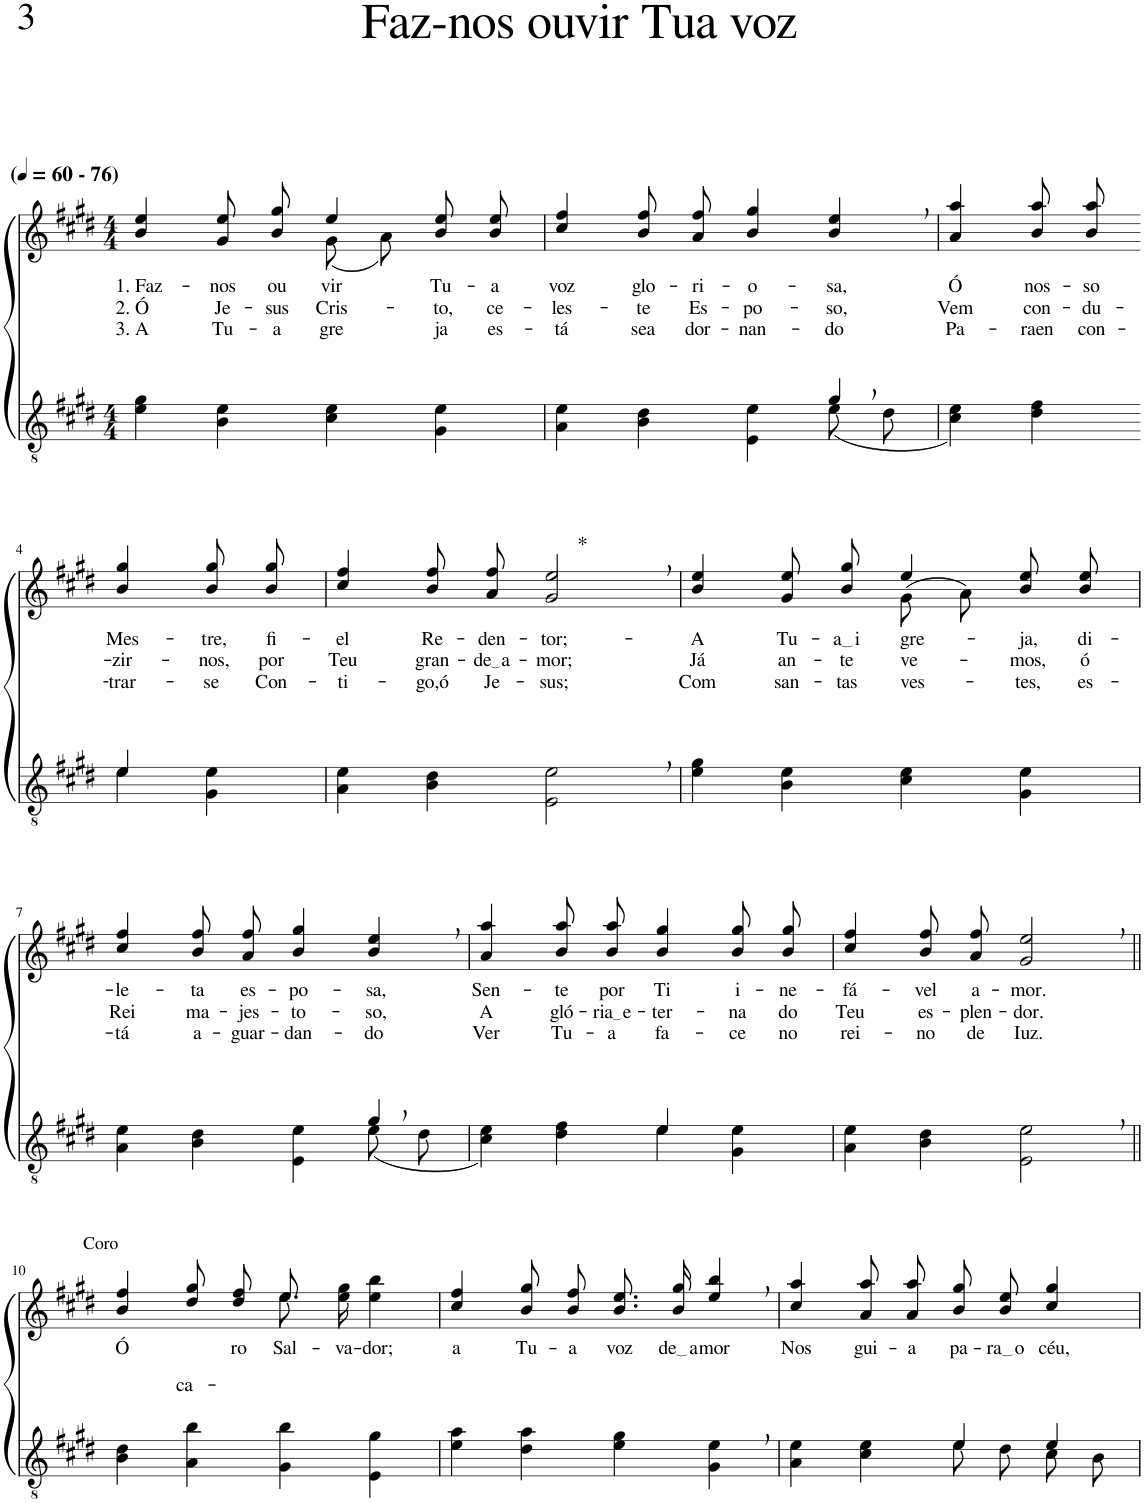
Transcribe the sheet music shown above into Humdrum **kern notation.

**kern	**kern	**text	**text	**text	**harte
*part2	*part1	*part1	*part1	*part1	*part1
*staff2	*staff1	*staff1	*staff1	*staff1	*
*I"Parte III e IV	*I"Parte I e II	*	*	*	*
*clefGv2	*clefG2	*	*	*	*
*Trd5c9	*Trd5c9	*	*	*	*
*k[f#c#g#d#]	*k[f#c#g#d#]	*	*	*	*
*M4/4	*M4/4	*	*	*	*
*MM60	*MM60	*	*	*	*
=1	=1	=1	=1	=1	=1
!	!LO:TX:a:B:t=(	!	!	!	!
!	!LO:TX:a:B:t=- 76)	!	!	!	!
!	!	!LO:LY:b	!LO:LY:b	!LO:LY:b	!
*	*^	*	*	*	*
4e\ 4g#\	4b/ 4ee/	2ryy	1. Faz-	2. Ó	3. A	.
!	!	!	!LO:LY:b	!LO:LY:b	!LO:LY:b	!
4B\ 4e\	8g#\ 8ee\L	.	-nos	Je-	Tu-	.
!	!	!	!LO:LY:b	!LO:LY:b	!LO:LY:b	!
.	8b\ 8gg#\J	.	ou	-sus	-a	.
!	!	!	!LO:LY:b	!LO:LY:b	!LO:LY:b	!
4c#\ 4e\	4ee/	(8g#\L	vir	Cris-	gre	.
.	.	8a\J)	.	.	.	.
!	!	!	!LO:LY:b	!LO:LY:b	!LO:LY:b	!
4G#\ 4e\	8b\ 8ee\L	4ryy	Tu-	-to,	-ja	.
!	!	!	!LO:LY:b	!LO:LY:b	!LO:LY:b	!
.	8b\ 8ee\J	.	-a	ce-	es-	.
*	*v	*v	*	*	*	*
=2	=2	=2	=2	=2	=2
*^	*	*	*	*	*
!	!	!	!LO:LY:b	!LO:LY:b	!LO:LY:b	!
2.ryy	4A\ 4e\	4cc#/ 4ff#/	voz	-les-	-tá	.
!	!	!	!LO:LY:b	!LO:LY:b	!LO:LY:b	!
.	4B\ 4d#\	8b\ 8ff#\L	glo-	-te	sea	.
!	!	!	!LO:LY:b	!LO:LY:b	!LO:LY:b	!
.	.	8a\ 8ff#\J	-ri-	Es-	dor-	.
!	!	!	!LO:LY:b	!LO:LY:b	!LO:LY:b	!
.	4E\ 4e\	4b/ 4gg#/	-o-	-po-	-nan-	.
!	!	!	!LO:LY:b	!LO:LY:b	!LO:LY:b	!
4g#,/	(8e\L	4b/, 4ee/,	-sa,	-so,	-do	.
.	8d#\J	.	.	.	.	.
=3	=3	=3	=3	=3	=3	=3
!	!	!	!LO:LY:b	!LO:LY:b	!LO:LY:b	!
*v	*v	*	*	*	*	*
4c#\ 4e\)	4a/ 4aa/	Ó	Vem	Pa-	.
!	!	!LO:LY:b	!LO:LY:b	!LO:LY:b	!
4d#\ 4f#\	8b\ 8aa\L	nos-	con-	-raen	.
!	!	!LO:LY:b	!LO:LY:b	!LO:LY:b	!
.	8b\ 8aa\J	-so	-du-	con-	.
!!LO:LB:g=z
=4-	=4-	=4-	=4-	=4-	=4-
*k[f#c#g#d#]	*k[f#c#g#d#]	*	*	*	*
*^	*	*	*	*	*
!	!	!	!LO:LY:b	!LO:LY:b	!LO:LY:b	!
4e/	4e\	4b/ 4gg#/	Mes-	-zir-	-trar-	.
!	!	!	!LO:LY:b	!LO:LY:b	!LO:LY:b	!
4G#\ 4e\	4ryy	8b\ 8gg#\L	-tre,	-nos,	-se	.
!	!	!	!LO:LY:b	!LO:LY:b	!LO:LY:b	!
.	.	8b\ 8gg#\J	fi-	por	Con-	.
*v	*v	*	*	*	*	*
=5	=5	=5	=5	=5	=5
!	!	!LO:LY:b	!LO:LY:b	!LO:LY:b	!
4A\ 4e\	4cc#/ 4ff#/	-el	Teu	-ti-	.
!	!	!LO:LY:b	!LO:LY:b	!LO:LY:b	!
4B\ 4d#\	8b\ 8ff#\L	Re-	gran-	-go,ó	.
!	!	!LO:LY:b	!LO:LY:b	!LO:LY:b	!
.	8a\ 8ff#\J	-den-	de a	Je-	.
!	!	!LO:LY:b	!LO:LY:b	!LO:LY:b	!LO:H:kt=*
2E\, 2e\,	2g#/, 2ee/,	-tor;-	-mor;	-sus;	N
=6	=6	=6	=6	=6	=6
!	!	!LO:LY:b	!LO:LY:b	!LO:LY:b	!
*	*^	*	*	*	*
4e\ 4g#\	4b/ 4ee/	2ryy	-A	Já	Com	.
!	!	!	!LO:LY:b	!LO:LY:b	!LO:LY:b	!
4B\ 4e\	8g#\ 8ee\L	.	Tu-	an-	san-	.
!	!	!	!LO:LY:b	!LO:LY:b	!LO:LY:b	!
.	8b\ 8gg#\J	.	a i	-te	-tas	.
!	!	!	!LO:LY:b	!LO:LY:b	!LO:LY:b	!
4c#\ 4e\	(8g#\L	4ee/	gre-	ve-	ves-	.
.	8a\J)	.	.	.	.	.
!	!	!	!LO:LY:b	!LO:LY:b	!LO:LY:b	!
4G#\ 4e\	8b\ 8ee\L	4ryy	-ja,	-mos,	-tes,	.
!	!	!	!LO:LY:b	!LO:LY:b	!LO:LY:b	!
.	8b\ 8ee\J	.	di-	ó	es-	.
*	*v	*v	*	*	*	*
!!LO:LB:g=z
=7	=7	=7	=7	=7	=7
*k[f#c#g#d#]	*	*	*	*	*
*^	*	*	*	*	*
!	!	!	!LO:LY:b	!LO:LY:b	!LO:LY:b	!
2.ryy	4A\ 4e\	4cc#/ 4ff#/	-le-	Rei	-tá	.
!	!	!	!LO:LY:b	!LO:LY:b	!LO:LY:b	!
.	4B\ 4d#\	8b\ 8ff#\L	-ta	ma-	a-	.
!	!	!	!LO:LY:b	!LO:LY:b	!LO:LY:b	!
.	.	8a\ 8ff#\J	es-	-jes-	-guar-	.
!	!	!	!LO:LY:b	!LO:LY:b	!LO:LY:b	!
.	4E\ 4e\	4b/ 4gg#/	-po-	-to-	-dan-	.
!	!	!	!LO:LY:b	!LO:LY:b	!LO:LY:b	!
4g#,/	(8e\L	4b/, 4ee/,	-sa,	-so,	-do	.
.	8d#\J	.	.	.	.	.
=8	=8	=8	=8	=8	=8	=8
!	!	!	!LO:LY:b	!LO:LY:b	!LO:LY:b	!
2ryy	4c#\ 4e\)	4a/ 4aa/	Sen-	A	Ver	.
!	!	!	!LO:LY:b	!LO:LY:b	!LO:LY:b	!
.	4d#\ 4f#\	8b\ 8aa\L	-te	gló-	Tu-	.
!	!	!	!LO:LY:b	!LO:LY:b	!LO:LY:b	!
.	.	8b\ 8aa\J	por	ria e	-a	.
!	!	!	!LO:LY:b	!LO:LY:b	!LO:LY:b	!
4e/	4e\	4b/ 4gg#/	Ti	-ter-	fa-	.
!	!	!	!LO:LY:b	!LO:LY:b	!LO:LY:b	!
4ryy	4G#\ 4e\	8b\ 8gg#\L	i-	-na	-ce	.
!	!	!	!LO:LY:b	!LO:LY:b	!LO:LY:b	!
.	.	8b\ 8gg#\J	-ne-	do	no	.
*v	*v	*	*	*	*	*
=9	=9	=9	=9	=9	=9
!	!	!LO:LY:b	!LO:LY:b	!LO:LY:b	!
4A\ 4e\	4cc#/ 4ff#/	-fá-	Teu	rei-	.
!	!	!LO:LY:b	!LO:LY:b	!LO:LY:b	!
4B\ 4d#\	8b\ 8ff#\L	-vel	es-	-no	.
!	!	!LO:LY:b	!LO:LY:b	!LO:LY:b	!
.	8a\ 8ff#\J	a-	-plen-	de	.
!	!	!LO:LY:b	!LO:LY:b	!LO:LY:b	!
2E\, 2e\,	2g#/, 2ee/,	-mor.	-dor.	Iuz.	.
!!LO:LB:g=z
=10||	=10||	=10||	=10||	=10||	=10||
!	!LO:TX:a:t=Coro	!	!	!	!
!	!	!LO:LY:b	!	!	!
*	*^	*	*	*	*
4B\ 4d#\	4b/ 4ff#/	2ryy	Ó	.	.	.
!	!	!	!LO:LY:b	!	!	!
4A\ 4b\	8dd#\ 8gg#\L	.	ca-	.	.	.
!	!	!	!LO:LY:b	!	!	!
.	8dd#\ 8ff#\J	.	-ro	.	.	.
!	!	!	!LO:LY:b	!	!	!
4G#\ 4b\	8.ee\L	8.ee\	Sal-	.	.	.
!	!	!	!LO:LY:b	!	!	!
.	16ee\ 16gg#\Jk	4ryy	-va-	.	.	.
!	!	!	!LO:LY:b	!	!	!
4E\ 4g#\	4ee\ 4bb\	.	-dor;	.	.	.
.	.	16ryy	.	.	.	.
=11	=11	=11	=11	=11	=11	=11
!	!	!	!LO:LY:b	!	!	!
*	*v	*v	*	*	*	*
4e\ 4a\	4cc#/ 4ff#/	a	.	.	.
!	!	!LO:LY:b	!	!	!
4d#\ 4a\	8b\ 8gg#\L	Tu-	.	.	.
!	!	!LO:LY:b	!	!	!
.	8b\ 8ff#\J	-a	.	.	.
!	!	!LO:LY:b	!	!	!
4e\ 4g#\	8.b\ 8.ee\L	voz	.	.	.
!	!	!LO:LY:b	!	!	!
.	16b\ 16gg#\Jk	de a	.	.	.
!	!	!LO:LY:b	!	!	!
4G#\, 4e\,	4ee/, 4bb/,	mor	.	.	.
=12	=12	=12	=12	=12	=12
*^	*	*	*	*	*
!	!	!	!LO:LY:b	!	!	!
2ryy	4A\ 4e\	4cc#/ 4aa/	Nos	.	.	.
!	!	!	!LO:LY:b	!	!	!
.	4c#\ 4e\	8a\ 8aa\L	gui-	.	.	.
!	!	!	!LO:LY:b	!	!	!
.	.	8a\ 8aa\J	-a	.	.	.
!	!	!	!LO:LY:b	!	!	!
4e/	8e\L	8b\ 8gg#\L	pa-	.	.	.
!	!	!	!LO:LY:b	!	!	!
.	8d#\J	8b\ 8ee\J	ra o	.	.	.
!	!	!	!LO:LY:b	!	!	!
4e/	8c#\L	4cc#/ 4gg#/	céu,	.	.	.
.	8B\J	.	.	.	.	.
*v	*v	*	*	*	*	*
=	=	=	=	=	=
*-	*-	*-	*-	*-	*-
